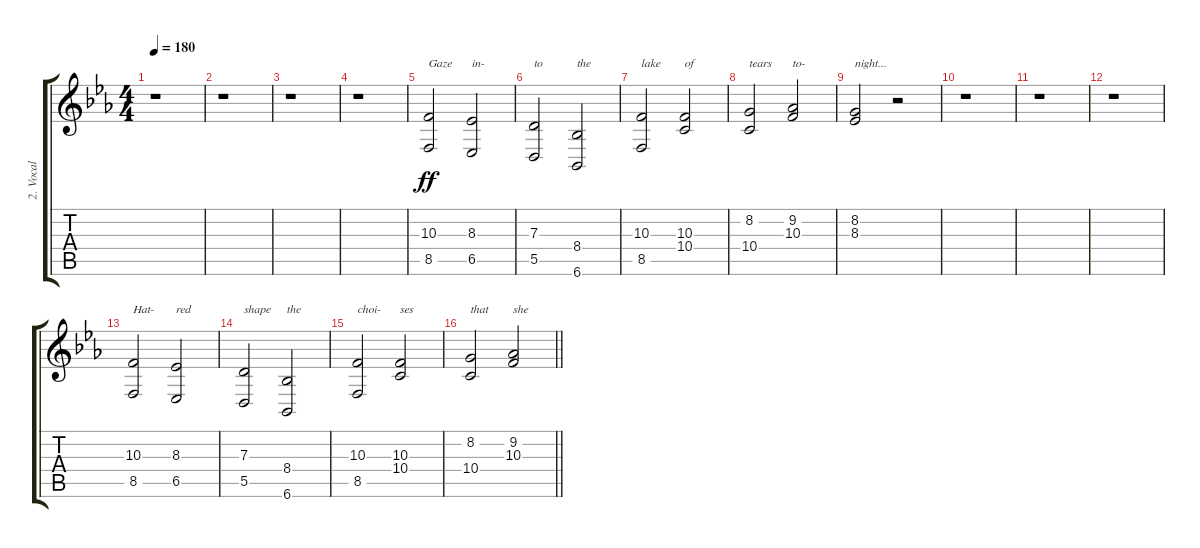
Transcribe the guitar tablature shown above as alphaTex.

\track ("2. Vocal" "2. Vocal") {instrument lead2sawtooth}
\staff {score tabs}
\tuning (E4 B3 G3 D3 A2 E2) {hide}
\ts (4 4)
\section ("" "")
\tempo 180
\clef g2
\ks eb
r.1{dy ff} |
r.1 |
r.1 |
r.1 |
(10.3 8.5).2{txt "Gaze"} (8.3 6.5).2{txt "in-"} |
(7.3 5.5).2{txt "to"} (8.4 6.6).2{txt "the"} |
(10.3 8.5).2{txt "lake"} (10.3 10.4).2{txt "of"} |
(8.2 10.4).2{txt "tears"} (9.2 10.3).2{txt "to-"} |
(8.2 8.3).2{txt "night..."} r.2 |
r.1 |
r.1 |
r.1 |
(10.3 8.5).2{txt "Hat-"} (8.3 6.5).2{txt "red"} |
(7.3 5.5).2{txt "shape"} (8.4 6.6).2{txt "the"} |
(10.3 8.5).2{txt "choi-"} (10.3 10.4).2{txt "ses"} |
\barLineRight lightlight
(8.2 10.4).2{txt "that"} (9.2 10.3).2{txt "she"}
